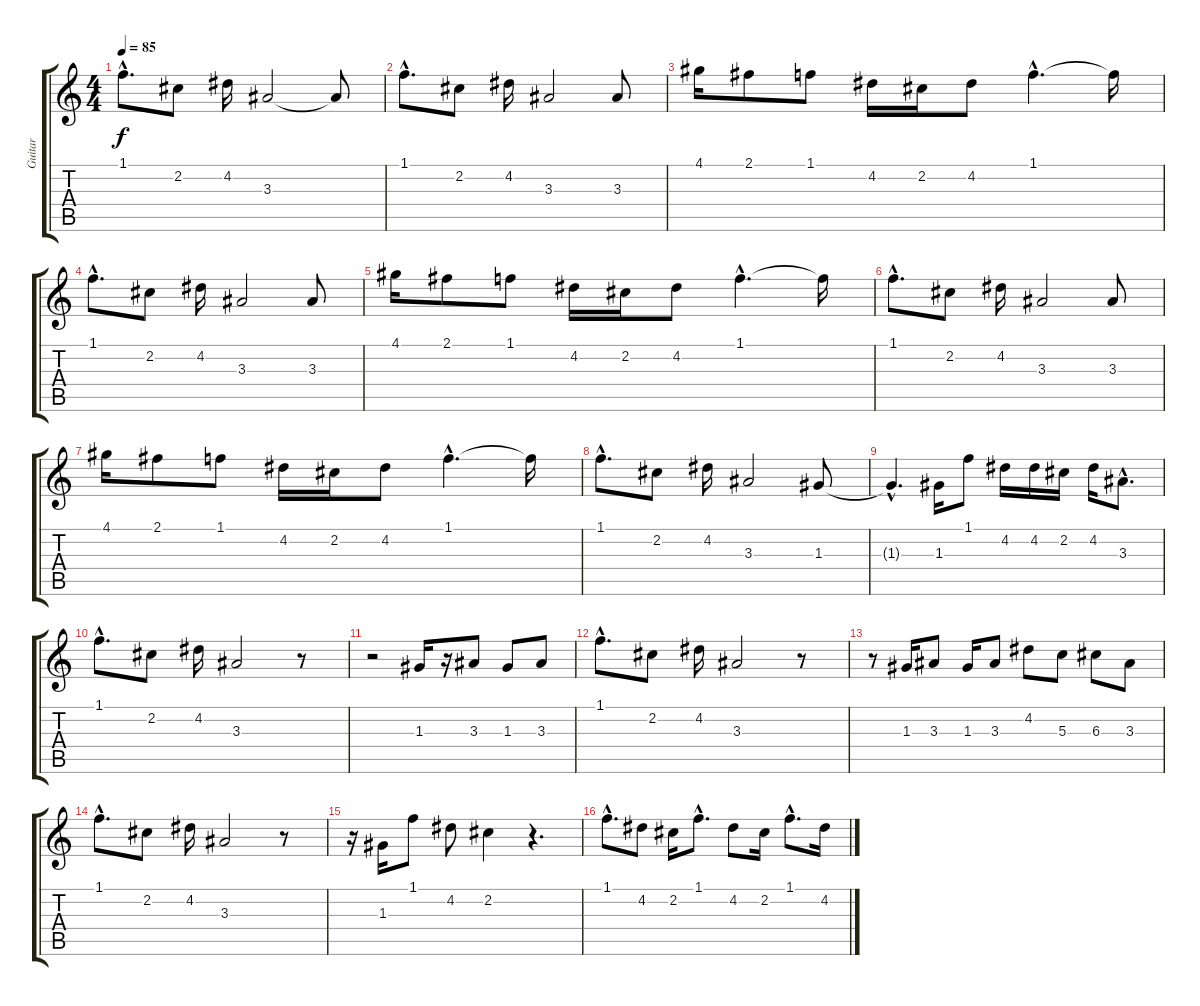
\track ("Guitar" "Guitar") {instrument overdrivenguitar}
\staff {score tabs}
\tuning (E4 B3 G3 D3 A2 E2) {hide}
\ts (4 4)
\tempo 85
\clef g2
\ks c
1.1{hac}.8{d dy f} 2.2.8 4.2.16 3.3.2 3.3{t}.8 |
1.1{hac}.8{d} 2.2.8 4.2.16 3.3.2 3.3.8 |
4.1.16 2.1.8 1.1.8 4.2.16 2.2.16 4.2.8 1.1{hac}.4{d} 1.1{t}.16 |
1.1{hac}.8{d} 2.2.8 4.2.16 3.3.2 3.3.8 |
4.1.16 2.1.8 1.1.8 4.2.16 2.2.16 4.2.8 1.1{hac}.4{d} 1.1{t}.16 |
1.1{hac}.8{d} 2.2.8 4.2.16 3.3.2 3.3.8 |
4.1.16 2.1.8 1.1.8 4.2.16 2.2.16 4.2.8 1.1{hac}.4{d} 1.1{t}.16 |
1.1{hac}.8{d} 2.2.8 4.2.16 3.3.2 1.3.8 |
1.3{hac t}.4{d} 1.3.16 1.1.8 4.2.16 4.2.16 2.2.16 4.2.16 3.3{hac}.8{d} |
1.1{hac}.8{d} 2.2.8 4.2.16 3.3.2 r.8 |
r.2 1.3.16 r.16 3.3.8 1.3.8 3.3.8 |
1.1{hac}.8{d} 2.2.8 4.2.16 3.3.2 r.8 |
r.8 1.3.16 3.3.8 1.3.16 3.3.8 4.2.8 5.3.8 6.3.8 3.3.8 |
1.1{hac}.8{d} 2.2.8 4.2.16 3.3.2 r.8 |
r.16 1.3.16 1.1.8 4.2.8 2.2.4 r.4{d} |
1.1{hac}.8{d} 4.2.8 2.2.16 1.1{hac}.8{d} 4.2.8 2.2.16 1.1{hac}.8{d} 4.2.16
